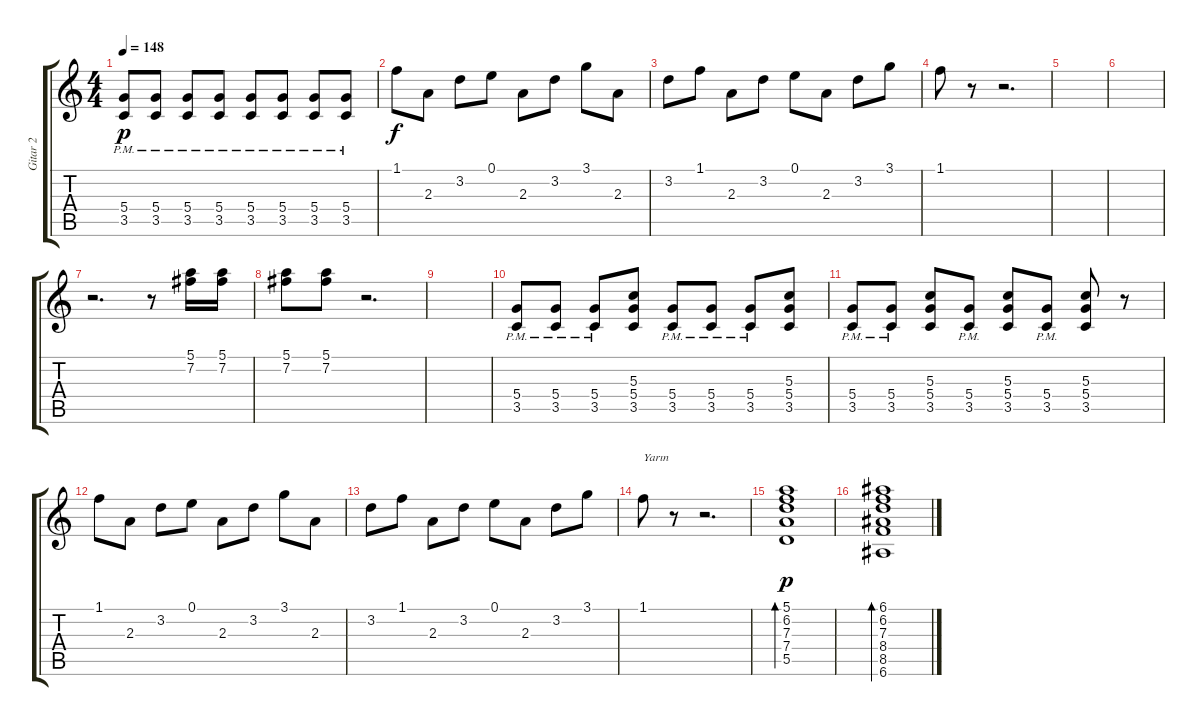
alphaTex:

\track ("Gitar 2" "Gitar 2") {instrument distortionguitar}
\staff {score tabs}
\tuning (E4 B3 G3 D3 A2 E2) {hide}
\ts (4 4)
\tempo 148
\clef g2
\ks c
(5.4{pm} 3.5).8{dy p} (5.4{pm} 3.5).8 (5.4{pm} 3.5).8 (5.4{pm} 3.5).8 (5.4{pm} 3.5).8 (5.4{pm} 3.5).8 (5.4{pm} 3.5).8 (5.4{pm} 3.5).8 |
1.1.8{dy f} 2.3.8 3.2.8 0.1.8 2.3.8 3.2.8 3.1.8 2.3.8 |
3.2.8 1.1.8 2.3.8 3.2.8 0.1.8 2.3.8 3.2.8 3.1.8 |
1.1.8 r.8 r.2{d} |
|
|
r.2{d} r.8 (5.1 7.2).16 (5.1 7.2).16 |
(5.1 7.2).8 (5.1 7.2).8 r.2{d} |
|
(5.4{pm} 3.5{pm}).8 (5.4{pm} 3.5{pm}).8 (5.4{pm} 3.5{pm}).8 (5.3 5.4 3.5).8 (5.4{pm} 3.5{pm}).8 (5.4{pm} 3.5{pm}).8 (5.4{pm} 3.5{pm}).8 (5.3 5.4 3.5).8 |
(5.4{pm} 3.5{pm}).8 (5.4{pm} 3.5{pm}).8 (5.3 5.4 3.5).8 (5.4{pm} 3.5{pm}).8 (5.3 5.4 3.5).8 (5.4{pm} 3.5{pm}).8 (5.3 5.4 3.5).8 r.8 |
1.1.8 2.3.8 3.2.8 0.1.8 2.3.8 3.2.8 3.1.8 2.3.8 |
3.2.8 1.1.8 2.3.8 3.2.8 0.1.8 2.3.8 3.2.8 3.1.8 |
1.1.8{txt "Yarın"} r.8 r.2{d instrument electricguitarjazz} |
(5.1 6.2 7.3 7.4 5.5).1{bd 120 dy p} |
(6.1 6.2 7.3 8.4 8.5 6.6).1{bd 120}
